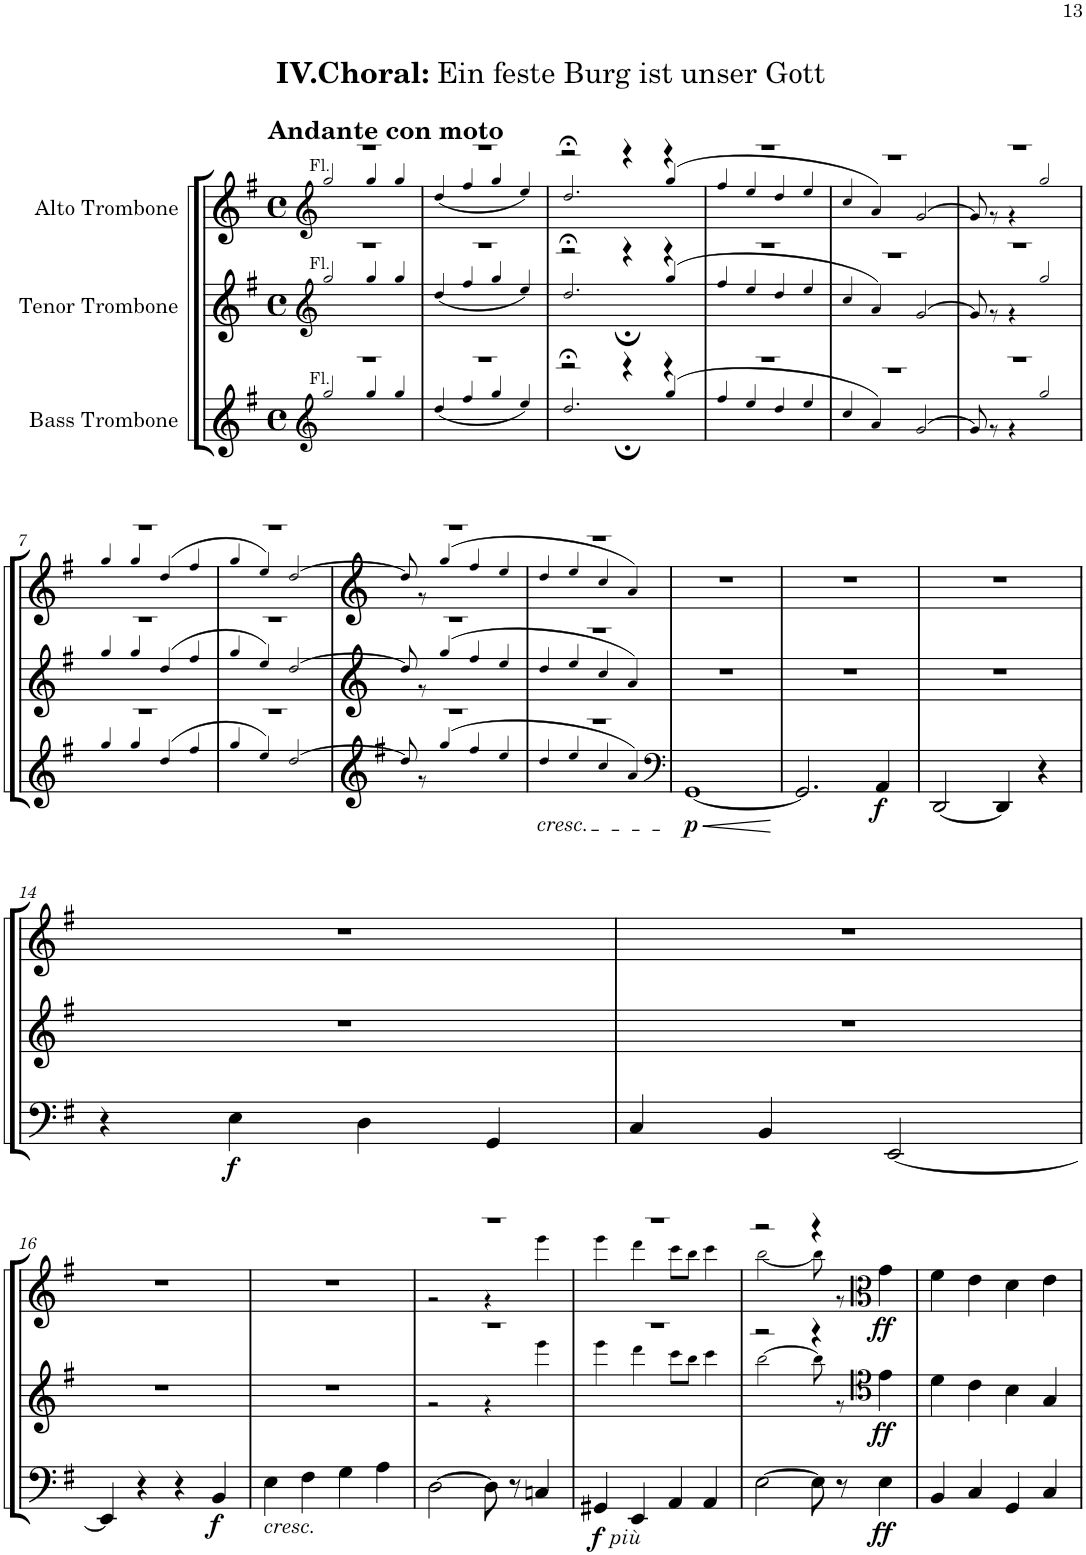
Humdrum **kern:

**kern	**dynam	**kern	**dynam	**kern	**dynam
*part3	*part3	*part2	*part2	*part1	*part1
*staff3	*staff3	*staff2	*staff2	*staff1	*staff1
*I"Bass Trombone	*	*I"Tenor Trombone	*	*I"Alto Trombone	*
*I'Trb	*	*I'Trb	*	*I'Trb	*
!!LO:PB:g=z
*clefG2	*	*clefG2	*	*clefG2	*
*k[f#]	*	*k[f#]	*	*k[f#]	*
*M4/4	*	*M4/4	*	*M4/4	*
*met(c)	*	*met(c)	*	*met(c)	*
=1	=1	=1	=1	=1	=1
*^	*	*^	*	*^	*
!	!	!	!	!	!	!LO:TX:a:B:t=Andante con moto	!	!
!	!	!	!	!	!	!LO:TX:a:t=Fl.	!	!
!	!	!	!LO:TX:a:t=Fl.	!	!	!	!	!
!LO:TX:a:t=Fl.	!	!	!	!	!	!	!	!
1r	2gg!/	.	1r	2gg!/	.	1r	2gg!/	.
.	4gg!/	.	.	4gg!/	.	.	4gg!/	.
.	4gg!/	.	.	4gg!/	.	.	4gg!/	.
=2	=2	=2	=2	=2	=2	=2	=2	=2
1r	(4dd!/	.	1r	(4dd!/	.	1r	(4dd!/	.
.	4ff#!/	.	.	4ff#!/	.	.	4ff#!/	.
.	4gg!/	.	.	4gg!/	.	.	4gg!/	.
.	4ee!/)	.	.	4ee!/)	.	.	4ee!/)	.
=3	=3	=3	=3	=3	=3	=3	=3	=3
2r	2.dd;<!/	.	2r	2.dd;<!/	.	2r	2.dd;<!/	.
4r;	.	.	4r;	.	.	4r	.	.
4r	(>4gg!/	.	4r	(>4gg!/	.	4r	(>4gg!/	.
=4	=4	=4	=4	=4	=4	=4	=4	=4
1r	4ff#!/	.	1r	4ff#!/	.	1r	4ff#!/	.
.	4ee!/	.	.	4ee!/	.	.	4ee!/	.
.	4dd!/	.	.	4dd!/	.	.	4dd!/	.
.	4ee!/	.	.	4ee!/	.	.	4ee!/	.
=5	=5	=5	=5	=5	=5	=5	=5	=5
1r	4cc!/	.	1r	4cc!/	.	1r	4cc!/	.
.	4a!/)	.	.	4a!/)	.	.	4a!/)	.
.	[2g!/	.	.	[2g!/	.	.	[2g!/	.
=6	=6	=6	=6	=6	=6	=6	=6	=6
1r	8g!/]	.	1r	8g!/]	.	1r	8g!/]	.
.	8r	.	.	8r	.	.	8r	.
.	4r	.	.	4r	.	.	4r	.
.	2gg!/	.	.	2gg!/	.	.	2gg!/	.
!!LO:LB:g=z	!!
=7	=7	=7	=7	=7	=7	=7	=7	=7
1r	4gg!/	.	1r	4gg!/	.	1r	4gg!/	.
.	4gg!/	.	.	4gg!/	.	.	4gg!/	.
.	(>4dd!/	.	.	(>4dd!/	.	.	(>4dd!/	.
.	4ff#!/	.	.	4ff#!/	.	.	4ff#!/	.
=8	=8	=8	=8	=8	=8	=8	=8	=8
1r	4gg!/	.	1r	4gg!/	.	1r	4gg!/	.
.	4ee!/)	.	.	4ee!/)	.	.	4ee!/)	.
.	[2dd!/	.	.	[2dd!/	.	.	[2dd!/	.
=9	=9	=9	=9	=9	=9	=9	=9	=9
*k[f#]	*	*	*	*	*	*	*	*
1r	8dd!/]	.	1r	8dd!/]	.	1r	8dd!/]	.
.	8r	.	.	8r	.	.	8r	.
.	(>4gg!/	.	.	(>4gg!/	.	.	(>4gg!/	.
.	4ff#!/	.	.	4ff#!/	.	.	4ff#!/	.
.	4ee!/	.	.	4ee!/	.	.	4ee!/	.
=10	=10	=10	=10	=10	=10	=10	=10	=10
!LO:TX:b:i:t=cresc.	!	!	!	!	!	!	!	!
1r	4dd!/	.	1r	4dd!/	.	1r	4dd!/	.
.	4ee!/	.	.	4ee!/	.	.	4ee!/	.
.	4cc!/	.	.	4cc!/	.	.	4cc!/	.
.	4a!/)	.	.	4a!/)	.	.	4a!/)	.
*v	*v	*	*	*	*	*v	*v	*
*	*	*v	*v	*	*	*
=11	=11	=11	=11	=11	=11
*clefF4	*	*	*	*	*
*^	*	*^	*	*^	*
!	!	!LO:HP:b	!	!	!	!	!	!
!	!	!LO:DY:n=1:b	!	!	!	!	!	!
*v	*v	*	*	*	*	*v	*v	*
*	*	*v	*v	*	*	*
[1GG	< p	1r	.	1r	.
.	[	.	.	.	.
=12	=12	=12	=12	=12	=12
2.GG/]	.	1r	.	1r	.
!	!LO:DY:b	!	!	!	!
4AA/	f	.	.	.	.
=13	=13	=13	=13	=13	=13
[2DD/	.	1r	.	1r	.
4DD/]	.	.	.	.	.
4r	.	.	.	.	.
!!LO:LB:g=z
=14	=14	=14	=14	=14	=14
4r	.	1r	.	1r	.
!	!LO:DY:b	!	!	!	!
4E\	f	.	.	.	.
4D\	.	.	.	.	.
4GG/	.	.	.	.	.
=15	=15	=15	=15	=15	=15
4C/	.	1r	.	1r	.
4BB/	.	.	.	.	.
[2EE/	.	.	.	.	.
!!LO:LB:g=z
=16	=16	=16	=16	=16	=16
4EE/]	.	1r	.	1r	.
4r	.	.	.	.	.
4r	.	.	.	.	.
!	!LO:DY:b	!	!	!	!
4BB/	f	.	.	.	.
=17	=17	=17	=17	=17	=17
!LO:TX:b:i:t=cresc.	!	!	!	!	!
4E\	.	1r	.	1r	.
4F#\	.	.	.	.	.
4G\	.	.	.	.	.
4A\	.	.	.	.	.
=18	=18	=18	=18	=18	=18
*	*	*^	*	*^	*
[2D\	.	1r	2r	.	1r	2r	.
8D\]	.	.	4r	.	.	4r	.
8r	.	.	.	.	.	.	.
4Cn/	.	.	4eee!\	.	.	4eee!\	.
=19	=19	=19	=19	=19	=19	=19	=19
!LO:TX:b:i:t=più	!	!	!	!	!	!	!
!	!LO:DY:b	!	!	!	!	!	!
4GG#X/	f	1r	4eee!\	.	1r	4eee!\	.
4EE/	.	.	4ddd!\	.	.	4ddd!\	.
4AA/	.	.	8ccc!\L	.	.	8ccc!\L	.
.	.	.	8bb!\J	.	.	8bb!\J	.
4AA/	.	.	4ccc!\	.	.	4ccc!\	.
=20	=20	=20	=20	=20	=20	=20	=20
[2E\	.	2r	[>2bb!\	.	2r	[2bb!\	.
8E\]	.	4r	8bb!\]	.	4r	8bb!\]	.
8r	.	.	8r	.	.	8r	.
*	*	*clefC4	*	*	*clefC3	*	*
!	!LO:DY:b	!	!	!LO:DY:b	!	!	!LO:DY:b
4E\	ff	4e\	4ryy	ff	4g\	4ryy	ff
*	*	*v	*v	*	*	*	*
*	*	*	*	*v	*v	*
=21	=21	=21	=21	=21	=21
4BB/	.	4d\	.	4f#\	.
4C/	.	4c\	.	4e\	.
4GG/	.	4B\	.	4d\	.
4C/	.	4G/	.	4e\	.
=	=	=	=	=	=
*-	*-	*-	*-	*-	*-
